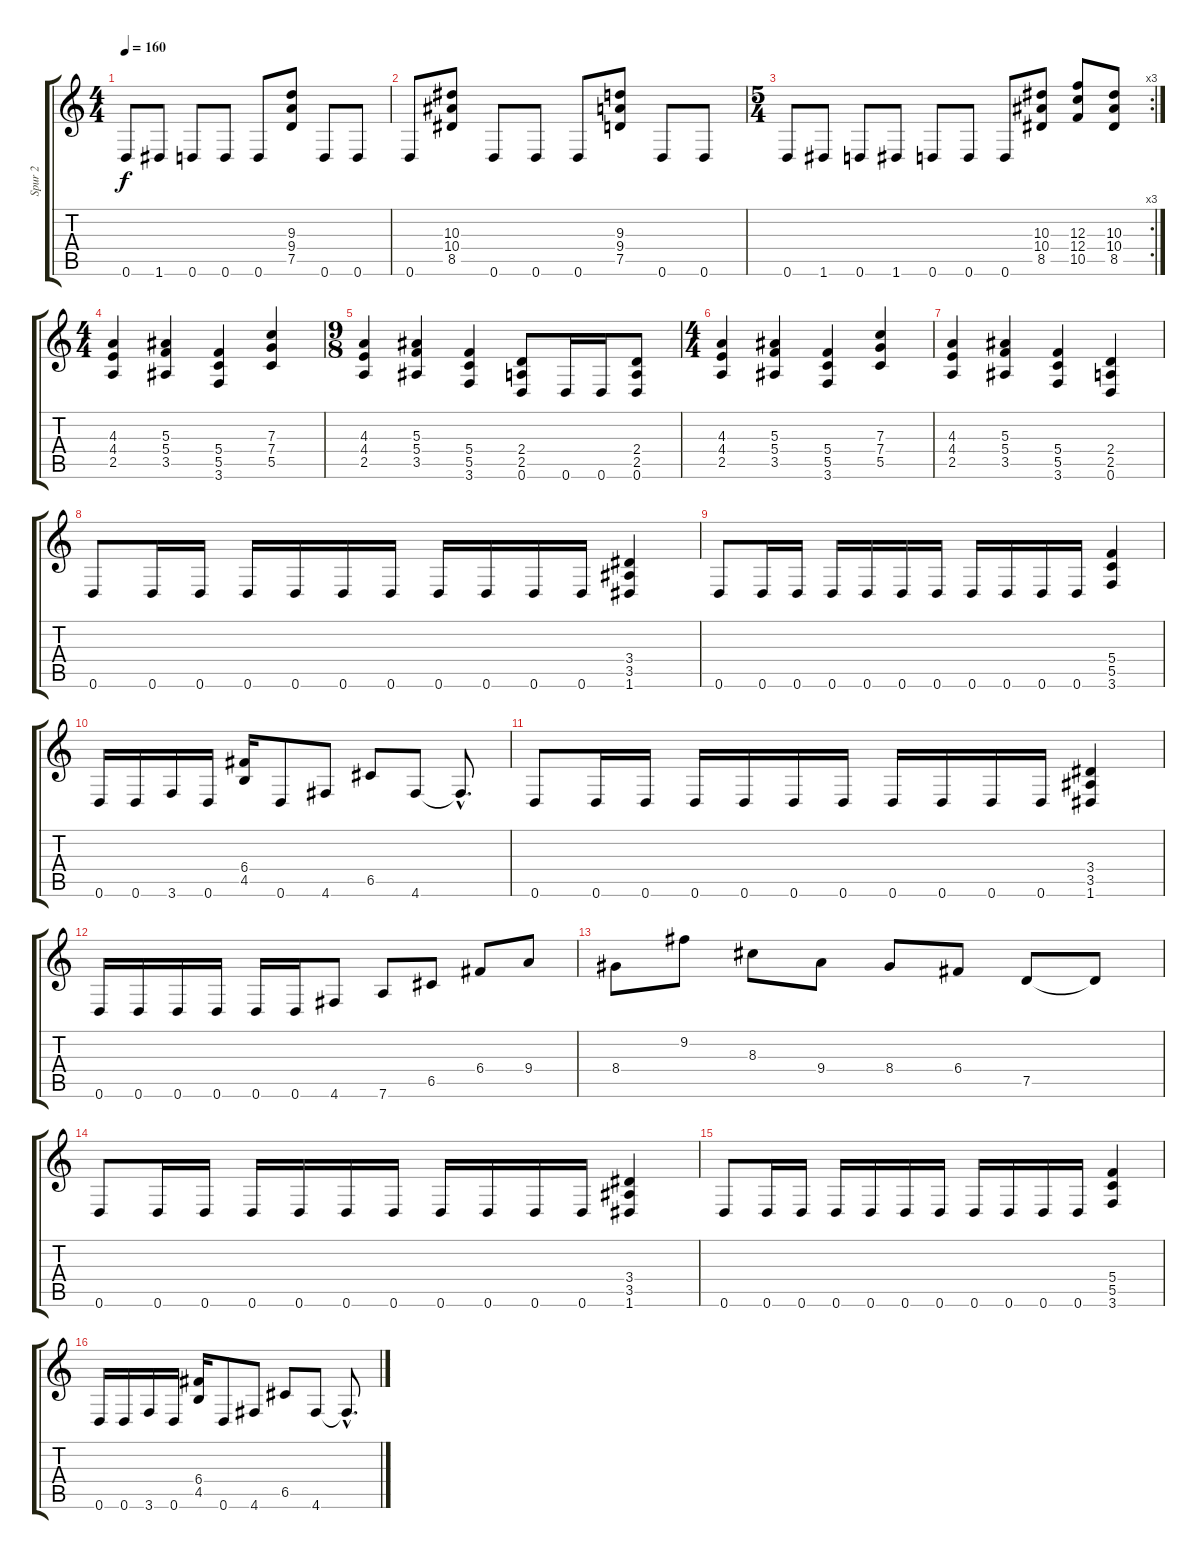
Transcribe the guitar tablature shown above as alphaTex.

\track ("Spur 2" "Spur 2") {instrument distortionguitar}
\staff {score tabs}
\tuning (D4 A3 F3 C3 G2 D2) {hide}
\ts (4 4)
\tempo 160
\clef g2
\ks c
0.6.8{dy f} 1.6.8 0.6.8 0.6.8 0.6.8 (9.3 9.4 7.5).8 0.6.8 0.6.8 |
0.6.8 (10.3 10.4 8.5).8 0.6.8 0.6.8 0.6.8 (9.3 9.4 7.5).8 0.6.8 0.6.8 |
\rc 3
\ts (5 4)
0.6.8 1.6.8 0.6.8 1.6.8 0.6.8 0.6.8 0.6.8 (10.3 10.4 8.5).8 (12.3 12.4 10.5).8 (10.3 10.4 8.5).8 |
\ts (4 4)
(4.3 4.4 2.5).4 (5.3 5.4 3.5).4 (5.4 5.5 3.6).4 (7.3 7.4 5.5).4 |
\ts (9 8)
(4.3 4.4 2.5).4 (5.3 5.4 3.5).4 (5.4 5.5 3.6).4 (2.4 2.5 0.6).8 0.6.16 0.6.16 (2.4 2.5 0.6).8 |
\ts (4 4)
(4.3 4.4 2.5).4 (5.3 5.4 3.5).4 (5.4 5.5 3.6).4 (7.3 7.4 5.5).4 |
(4.3 4.4 2.5).4 (5.3 5.4 3.5).4 (5.4 5.5 3.6).4 (2.4 2.5 0.6).4 |
0.6.8 0.6.16 0.6.16 0.6.16 0.6.16 0.6.16 0.6.16 0.6.16 0.6.16 0.6.16 0.6.16 (3.4 3.5 1.6).4 |
0.6.8 0.6.16 0.6.16 0.6.16 0.6.16 0.6.16 0.6.16 0.6.16 0.6.16 0.6.16 0.6.16 (5.4 5.5 3.6).4 |
0.6.16 0.6.16 3.6.16 0.6.16 (6.4 4.5).16 0.6.8 4.6.8 6.5.8 4.6.8 4.6{hac t}.8{d} |
0.6.8 0.6.16 0.6.16 0.6.16 0.6.16 0.6.16 0.6.16 0.6.16 0.6.16 0.6.16 0.6.16 (3.4 3.5 1.6).4 |
0.6.16 0.6.16 0.6.16 0.6.16 0.6.16 0.6.16 4.6.8 7.6.8 6.5.8 6.4.8 9.4.8 |
8.4.8 9.2.8 8.3.8 9.4.8 8.4.8 6.4.8 7.5.8 7.5{t}.8 |
0.6.8 0.6.16 0.6.16 0.6.16 0.6.16 0.6.16 0.6.16 0.6.16 0.6.16 0.6.16 0.6.16 (3.4 3.5 1.6).4 |
0.6.8 0.6.16 0.6.16 0.6.16 0.6.16 0.6.16 0.6.16 0.6.16 0.6.16 0.6.16 0.6.16 (5.4 5.5 3.6).4 |
0.6.16 0.6.16 3.6.16 0.6.16 (6.4 4.5).16 0.6.8 4.6.8 6.5.8 4.6.8 4.6{hac t}.8{d}
